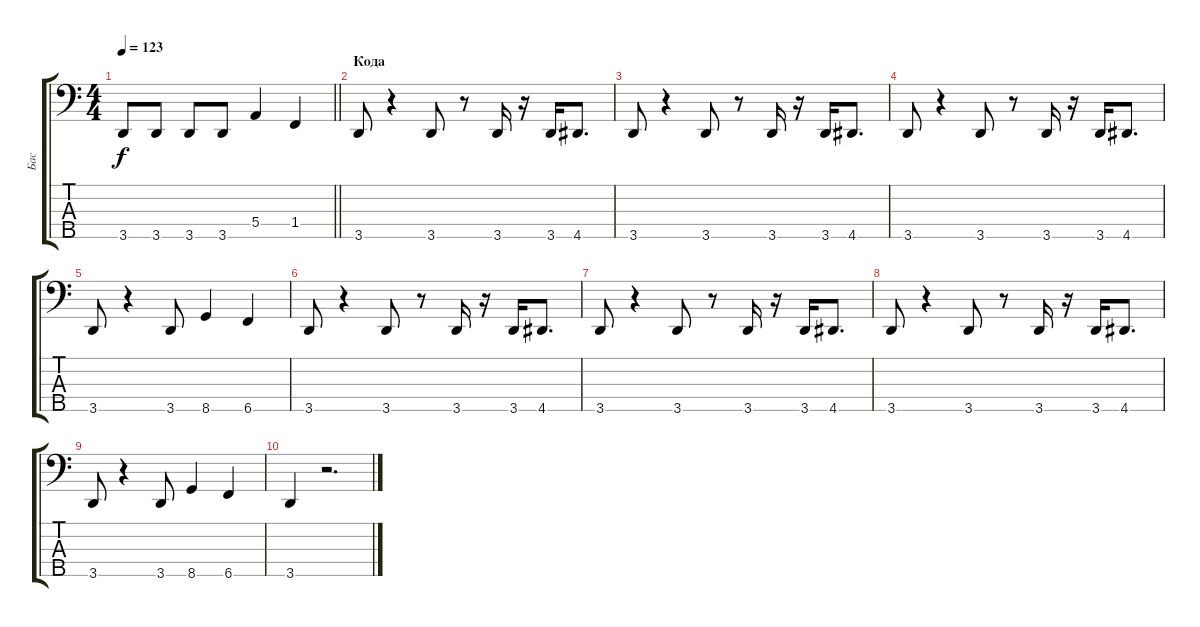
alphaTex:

\track ("Бас" "Бас") {instrument electricbassfinger}
\staff {score tabs}
\tuning (G2 D2 A1 E1 B0) {hide}
\ts (4 4)
\tempo 123
\clef f4
\barLineRight lightlight
\ks c
3.5.8{dy f} 3.5.8 3.5.8 3.5.8 5.4.4 1.4.4 |
\section ("" "Кода")
3.5.8 r.4 3.5.8 r.8 3.5.16 r.16 3.5.16 4.5.8{d} |
3.5.8 r.4 3.5.8 r.8 3.5.16 r.16 3.5.16 4.5.8{d} |
3.5.8 r.4 3.5.8 r.8 3.5.16 r.16 3.5.16 4.5.8{d} |
3.5.8 r.4 3.5.8 8.5.4 6.5.4 |
3.5.8 r.4 3.5.8 r.8 3.5.16 r.16 3.5.16 4.5.8{d} |
3.5.8 r.4 3.5.8 r.8 3.5.16 r.16 3.5.16 4.5.8{d} |
3.5.8 r.4 3.5.8 r.8 3.5.16 r.16 3.5.16 4.5.8{d} |
3.5.8 r.4 3.5.8 8.5.4 6.5.4 |
3.5.4 r.2{d}
